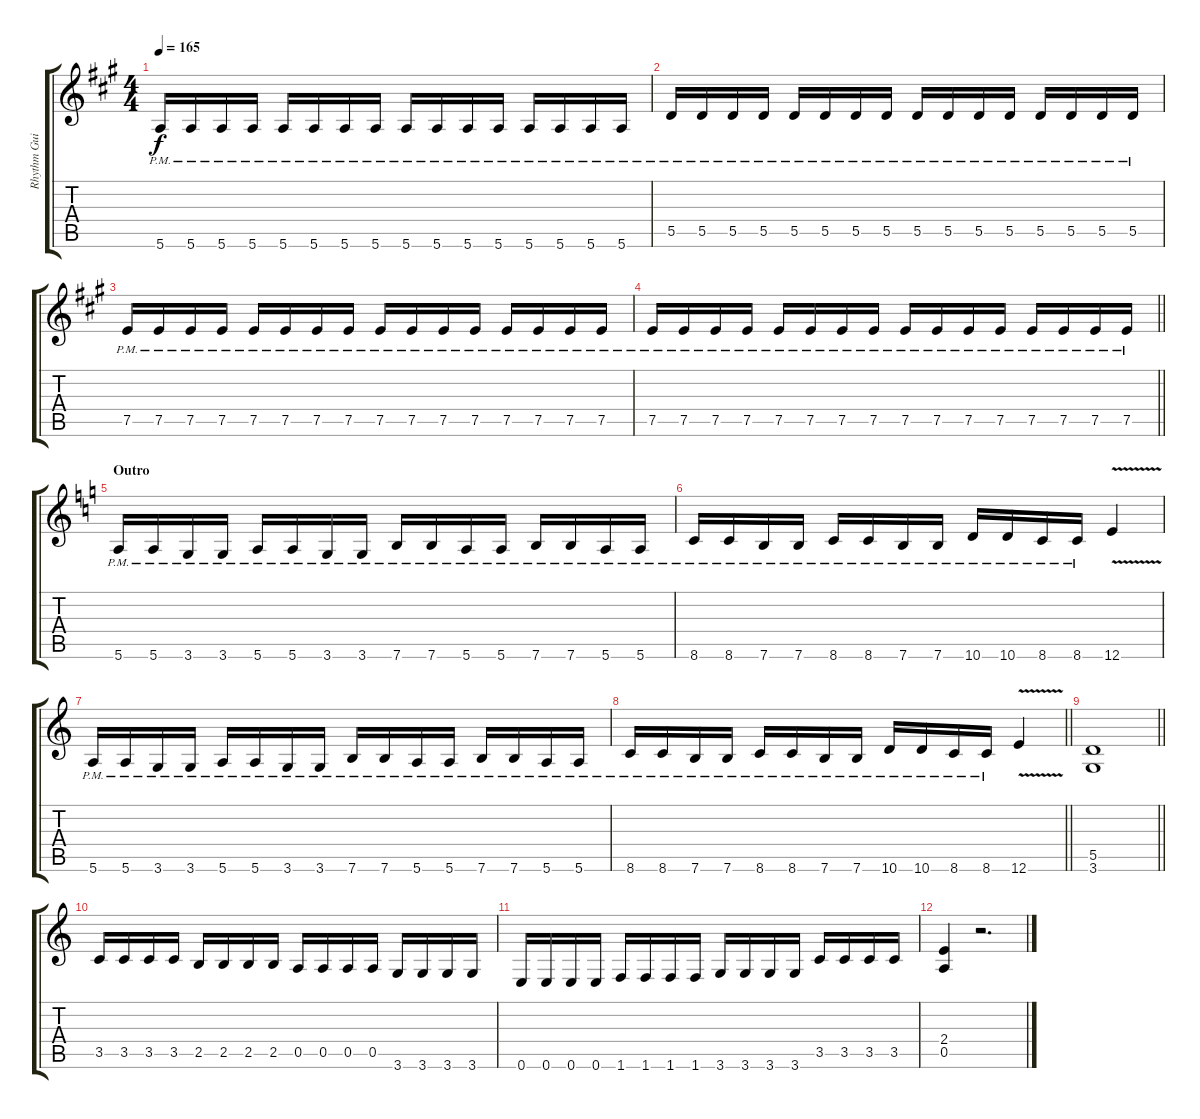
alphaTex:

\track ("Rhythm Guitar 1: Patrick Juhàsz" "Rhythm Gui") {instrument distortionguitar}
\staff {score tabs}
\tuning (E4 B3 G3 D3 A2 E2) {hide}
\ts (4 4)
\tempo 165
\clef g2
\ks a
5.6{pm}.16{dy f} 5.6{pm}.16 5.6{pm}.16 5.6{pm}.16 5.6{pm}.16 5.6{pm}.16 5.6{pm}.16 5.6{pm}.16 5.6{pm}.16 5.6{pm}.16 5.6{pm}.16 5.6{pm}.16 5.6{pm}.16 5.6{pm}.16 5.6{pm}.16 5.6{pm}.16 |
5.5{pm}.16 5.5{pm}.16 5.5{pm}.16 5.5{pm}.16 5.5{pm}.16 5.5{pm}.16 5.5{pm}.16 5.5{pm}.16 5.5{pm}.16 5.5{pm}.16 5.5{pm}.16 5.5{pm}.16 5.5{pm}.16 5.5{pm}.16 5.5{pm}.16 5.5{pm}.16 |
7.5{pm}.16 7.5{pm}.16 7.5{pm}.16 7.5{pm}.16 7.5{pm}.16 7.5{pm}.16 7.5{pm}.16 7.5{pm}.16 7.5{pm}.16 7.5{pm}.16 7.5{pm}.16 7.5{pm}.16 7.5{pm}.16 7.5{pm}.16 7.5{pm}.16 7.5{pm}.16 |
\barLineRight lightlight
7.5{pm}.16 7.5{pm}.16 7.5{pm}.16 7.5{pm}.16 7.5{pm}.16 7.5{pm}.16 7.5{pm}.16 7.5{pm}.16 7.5{pm}.16 7.5{pm}.16 7.5{pm}.16 7.5{pm}.16 7.5{pm}.16 7.5{pm}.16 7.5{pm}.16 7.5{pm}.16 |
\section ("" "Outro")
\ks aminor
5.6{pm}.16 5.6{pm}.16 3.6{pm}.16 3.6{pm}.16 5.6{pm}.16 5.6{pm}.16 3.6{pm}.16 3.6{pm}.16 7.6{pm}.16 7.6{pm}.16 5.6{pm}.16 5.6{pm}.16 7.6{pm}.16 7.6{pm}.16 5.6{pm}.16 5.6{pm}.16 |
8.6{pm}.16 8.6{pm}.16 7.6{pm}.16 7.6{pm}.16 8.6{pm}.16 8.6{pm}.16 7.6{pm}.16 7.6{pm}.16 10.6{pm}.16 10.6{pm}.16 8.6{pm}.16 8.6{pm}.16 12.6{v}.4 |
5.6{pm}.16 5.6{pm}.16 3.6{pm}.16 3.6{pm}.16 5.6{pm}.16 5.6{pm}.16 3.6{pm}.16 3.6{pm}.16 7.6{pm}.16 7.6{pm}.16 5.6{pm}.16 5.6{pm}.16 7.6{pm}.16 7.6{pm}.16 5.6{pm}.16 5.6{pm}.16 |
\barLineRight lightlight
8.6{pm}.16 8.6{pm}.16 7.6{pm}.16 7.6{pm}.16 8.6{pm}.16 8.6{pm}.16 7.6{pm}.16 7.6{pm}.16 10.6{pm}.16 10.6{pm}.16 8.6{pm}.16 8.6{pm}.16 12.6{v}.4 |
\barLineRight lightlight
(5.5 3.6).1 |
3.5.16 3.5.16 3.5.16 3.5.16 2.5.16 2.5.16 2.5.16 2.5.16 0.5.16 0.5.16 0.5.16 0.5.16 3.6.16 3.6.16 3.6.16 3.6.16 |
0.6.16 0.6.16 0.6.16 0.6.16 1.6.16 1.6.16 1.6.16 1.6.16 3.6.16 3.6.16 3.6.16 3.6.16 3.5.16 3.5.16 3.5.16 3.5.16 |
(2.4 0.5).4 r.2{d}
